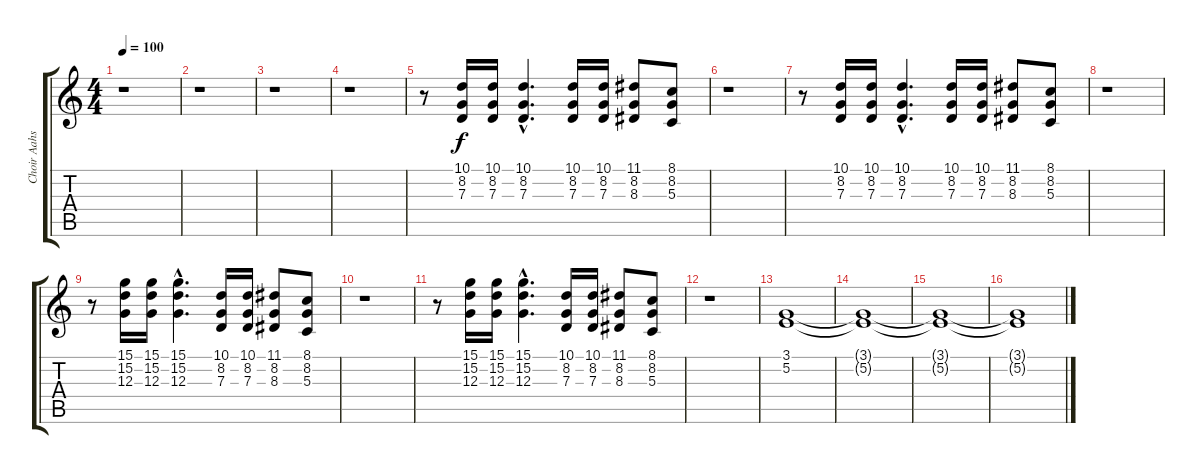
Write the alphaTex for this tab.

\track ("Choir Aahs" "Choir Aahs") {instrument choiraahs}
\staff {score tabs}
\tuning (E4 B3 G3 D3 A2 E2) {hide}
\ts (4 4)
\tempo 100
\clef g2
\ks c
r.1{dy f} |
r.1 |
r.1 |
r.1 |
r.8{volume 13} (10.1 8.2 7.3).16 (10.1 8.2 7.3).16 (10.1{hac} 8.2{hac} 7.3{hac}).4{d} (10.1 8.2 7.3).16 (10.1 8.2 7.3).16 (11.1 8.2 8.3).8 (8.1 8.2 5.3).8 |
r.1 |
r.8 (10.1 8.2 7.3).16 (10.1 8.2 7.3).16 (10.1{hac} 8.2{hac} 7.3{hac}).4{d} (10.1 8.2 7.3).16 (10.1 8.2 7.3).16 (11.1 8.2 8.3).8 (8.1 8.2 5.3).8 |
r.1 |
r.8 (15.1 15.2 12.3).16 (15.1 15.2 12.3).16 (15.1{hac} 15.2{hac} 12.3{hac}).4{d} (10.1 8.2 7.3).16 (10.1 8.2 7.3).16 (11.1 8.2 8.3).8 (8.1 8.2 5.3).8 |
r.1 |
r.8 (15.1 15.2 12.3).16 (15.1 15.2 12.3).16 (15.1{hac} 15.2{hac} 12.3{hac}).4{d} (10.1 8.2 7.3).16 (10.1 8.2 7.3).16 (11.1 8.2 8.3).8 (8.1 8.2 5.3).8 |
r.1 |
(3.1 5.2).1{volume 10} |
(3.1{t} 5.2{t}).1 |
(3.1{t} 5.2{t}).1 |
(3.1{t} 5.2{t}).1
